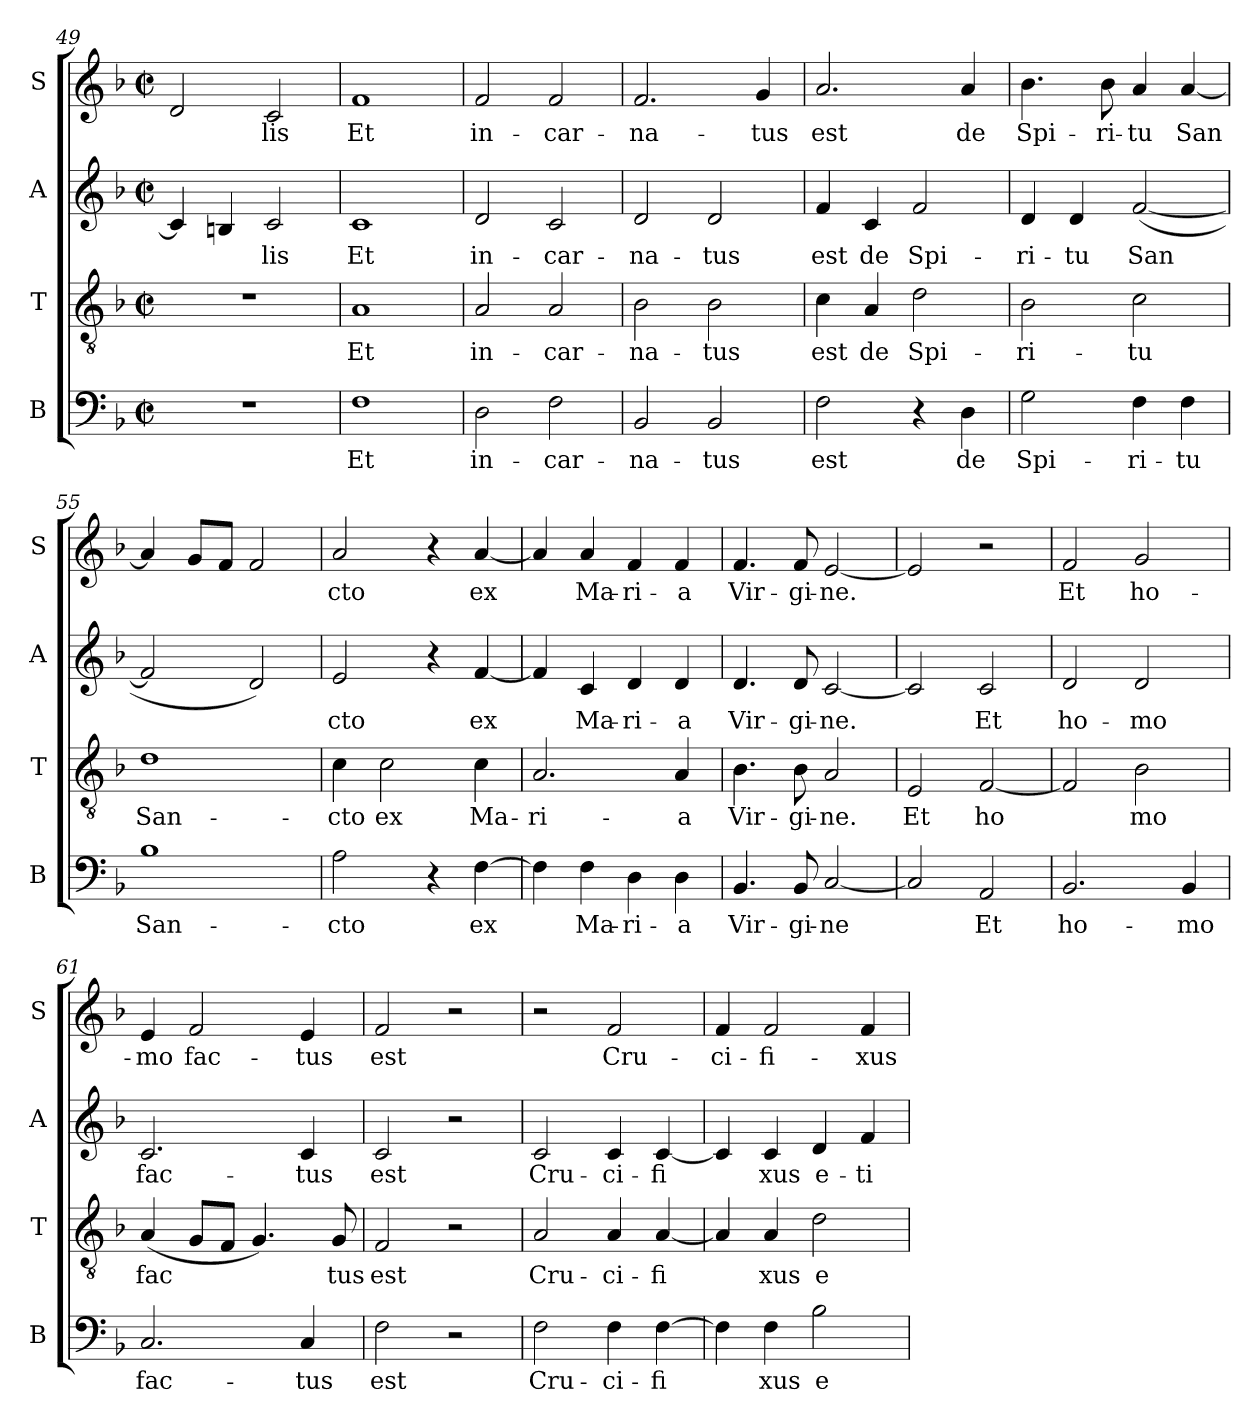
**kern	**text	**kern	**text	**kern	**text	**kern	**text
*part4	*part4	*part3	*part3	*part2	*part2	*part1	*part1
*staff4	*staff4	*staff3	*staff3	*staff2	*staff2	*staff1	*staff1
*I"B	*	*I"T	*	*I"A	*	*I"S	*
*I'B	*	*I'T	*	*I'A	*	*I'S	*
*clefF4	*	*clefGv2	*	*clefG2	*	*clefG2	*
*k[b-]	*	*k[b-]	*	*k[b-]	*	*k[b-]	*
*M2/2	*	*M2/2	*	*M2/2	*	*M2/2	*
*met(c|)	*	*met(c|)	*	*met(c|)	*	*met(c|)	*
=49	=49	=49	=49	=49	=49	=49	=49
1r	.	1r	.	4c/]	.	2d/	.
.	.	.	.	4Bn/	.	.	.
.	.	.	.	2c/	lis	2c/	lis
=50	=50	=50	=50	=50	=50	=50	=50
1F	Et	1A	Et	1c	Et	1f	Et
=51	=51	=51	=51	=51	=51	=51	=51
2D\	in-	2A/	in-	2d/	in-	2f/	in-
2F\	-car-	2A/	-car-	2c/	-car-	2f/	-car-
=52	=52	=52	=52	=52	=52	=52	=52
2BB-/	-na-	2B-\	-na-	2d/	-na-	2.f/	-na-
2BB-/	-tus	2B-\	-tus	2d/	-tus	.	.
.	.	.	.	.	.	4g/	-tus
!!LO:LB:g=z
=53	=53	=53	=53	=53	=53	=53	=53
2F\	est	4c\	est	4f/	est	2.a/	est
.	.	4A/	de	4c/	de	.	.
4r	.	2d\	Spi-	2f/	Spi-	.	.
4D\	de	.	.	.	.	4a/	de
=54	=54	=54	=54	=54	=54	=54	=54
2G\	Spi-	2B-\	-ri-	4d/	-ri-	4.b-\	Spi-
.	.	.	.	4d/	-tu	.	.
.	.	.	.	.	.	8b-\	-ri-
4F\	-ri-	2c\	-tu	([2f/	San	4a/	-tu
4F\	-tu	.	.	.	.	[4a/	San
=55	=55	=55	=55	=55	=55	=55	=55
1B-	San-	1d	San-	2f/]	.	4a/]	.
.	.	.	.	.	.	8g/L	.
.	.	.	.	.	.	8f/J	.
.	.	.	.	2d/)	.	2f/	.
=56	=56	=56	=56	=56	=56	=56	=56
2A\	-cto	4c\	-cto	2e/	cto	2a/	cto
.	.	2c\	ex	.	.	.	.
4r	.	.	.	4r	.	4r	.
[4F\	ex	4c\	Ma-	[4f/	ex	[4a/	ex
=57	=57	=57	=57	=57	=57	=57	=57
4F\]	.	2.A/	-ri-	4f/]	.	4a/]	.
4F\	Ma-	.	.	4c/	Ma-	4a/	Ma-
4D\	-ri-	.	.	4d/	-ri-	4f/	-ri-
4D\	-a	4A/	-a	4d/	-a	4f/	-a
=58	=58	=58	=58	=58	=58	=58	=58
4.BB-/	Vir-	4.B-\	Vir-	4.d/	Vir-	4.f/	Vir-
8BB-/	-gi-	8B-\	-gi-	8d/	-gi-	8f/	-gi-
[2C/	-ne	2A/	-ne.	[2c/	-ne.	[2e/	-ne.
=59	=59	=59	=59	=59	=59	=59	=59
2C/]	.	2E/	Et	2c/]	.	2e/]	.
2AA/	Et	[2F/	ho	2c/	Et	2r	.
=60	=60	=60	=60	=60	=60	=60	=60
2.BB-/	ho-	2F/]	.	2d/	ho-	2f/	Et
.	.	2B-\	mo	2d/	-mo	2g/	ho-
4BB-/	-mo	.	.	.	.	.	.
=61	=61	=61	=61	=61	=61	=61	=61
2.C/	fac-	(4A/	fac	2.c/	fac-	4e/	-mo
.	.	8G/L	.	.	.	2f/	fac-
.	.	8F/J	.	.	.	.	.
.	.	4.G/)	.	.	.	.	.
4C/	-tus	.	.	4c/	-tus	4e/	-tus
.	.	8G/	tus	.	.	.	.
=62	=62	=62	=62	=62	=62	=62	=62
2F\	est	2F/	est	2c/	est	2f/	est
2r	.	2r	.	2r	.	2r	.
!!LO:LB:g=z
=63	=63	=63	=63	=63	=63	=63	=63
2F\	Cru-	2A/	Cru-	2c/	Cru-	2r	.
4F\	-ci-	4A/	-ci-	4c/	-ci-	2f/	Cru-
[4F\	-fi	[4A/	-fi	[4c/	-fi	.	.
=64	=64	=64	=64	=64	=64	=64	=64
4F\]	.	4A/]	.	4c/]	.	4f/	-ci-
4F\	xus	4A/	xus	4c/	xus	2f/	-fi-
2B-\	e-	2d\	e-	4d/	e-	.	.
.	.	.	.	4f/	-ti-	4f/	-xus
=	=	=	=	=	=	=	=
*-	*-	*-	*-	*-	*-	*-	*-
